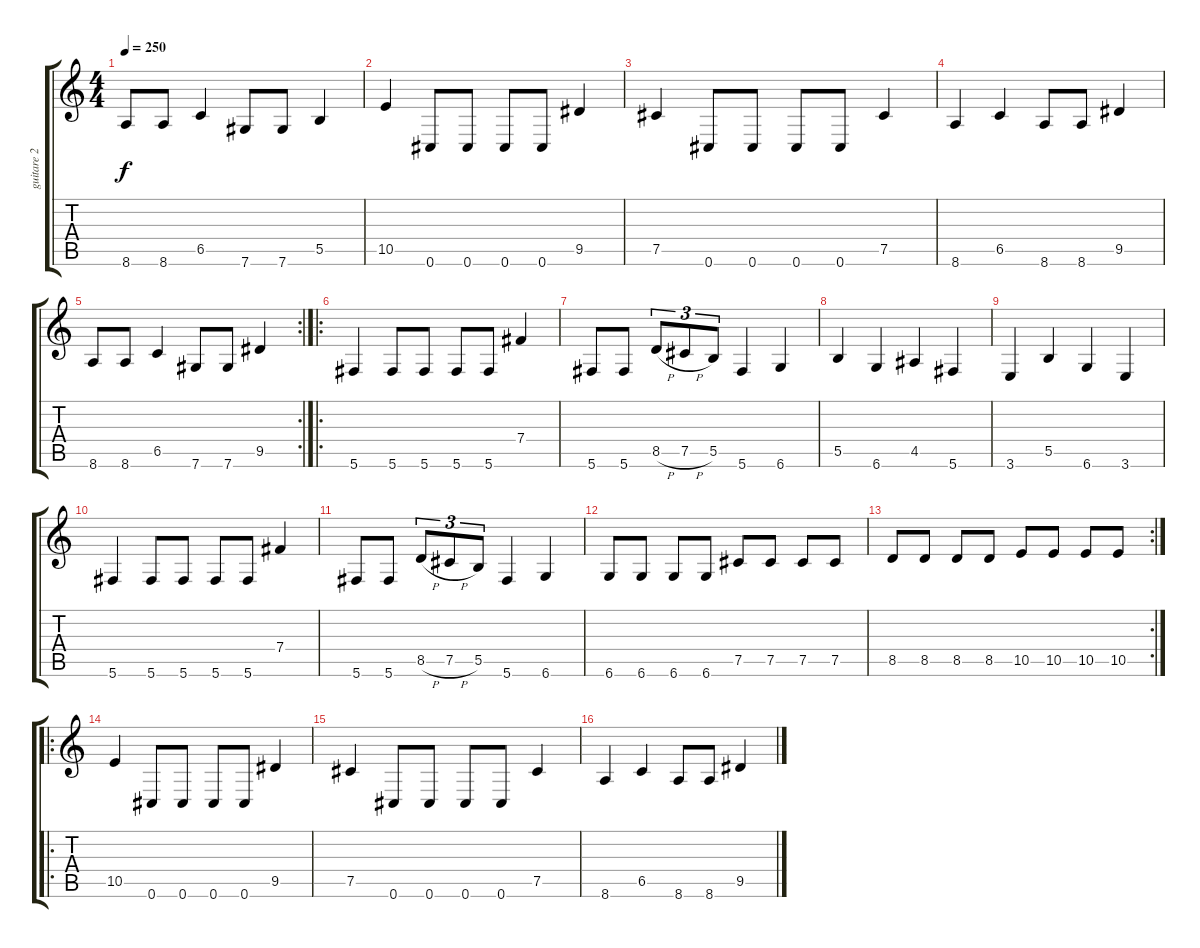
\track ("guitare 2" "guitare 2") {instrument distortionguitar}
\staff {score tabs}
\tuning (Db4 Ab3 E3 B2 Gb2 Db2) {hide}
\ts (4 4)
\tempo 250
\clef g2
\ks c
8.6.8{dy f} 8.6.8 6.5.4 7.6.8 7.6.8 5.5.4 |
10.5.4 0.6.8 0.6.8 0.6.8 0.6.8 9.5.4 |
7.5.4 0.6.8 0.6.8 0.6.8 0.6.8 7.5.4 |
8.6.4 6.5.4 8.6.8 8.6.8 9.5.4 |
\rc 2
8.6.8 8.6.8 6.5.4 7.6.8 7.6.8 9.5.4 |
\ro
5.6.4 5.6.8 5.6.8 5.6.8 5.6.8 7.4.4 |
5.6.8 5.6.8 8.5{h}.8{tu (3 2)} 7.5{h}.8{tu (3 2)} 5.5.8{tu (3 2)} 5.6.4 6.6.4 |
5.5.4 6.6.4 4.5.4 5.6.4 |
3.6.4 5.5.4 6.6.4 3.6.4 |
5.6.4 5.6.8 5.6.8 5.6.8 5.6.8 7.4.4 |
5.6.8 5.6.8 8.5{h}.8{tu (3 2)} 7.5{h}.8{tu (3 2)} 5.5.8{tu (3 2)} 5.6.4 6.6.4 |
6.6.8 6.6.8 6.6.8 6.6.8 7.5.8 7.5.8 7.5.8 7.5.8 |
\rc 2
8.5.8 8.5.8 8.5.8 8.5.8 10.5.8 10.5.8 10.5.8 10.5.8 |
\ro
10.5.4 0.6.8 0.6.8 0.6.8 0.6.8 9.5.4 |
7.5.4 0.6.8 0.6.8 0.6.8 0.6.8 7.5.4 |
8.6.4 6.5.4 8.6.8 8.6.8 9.5.4
